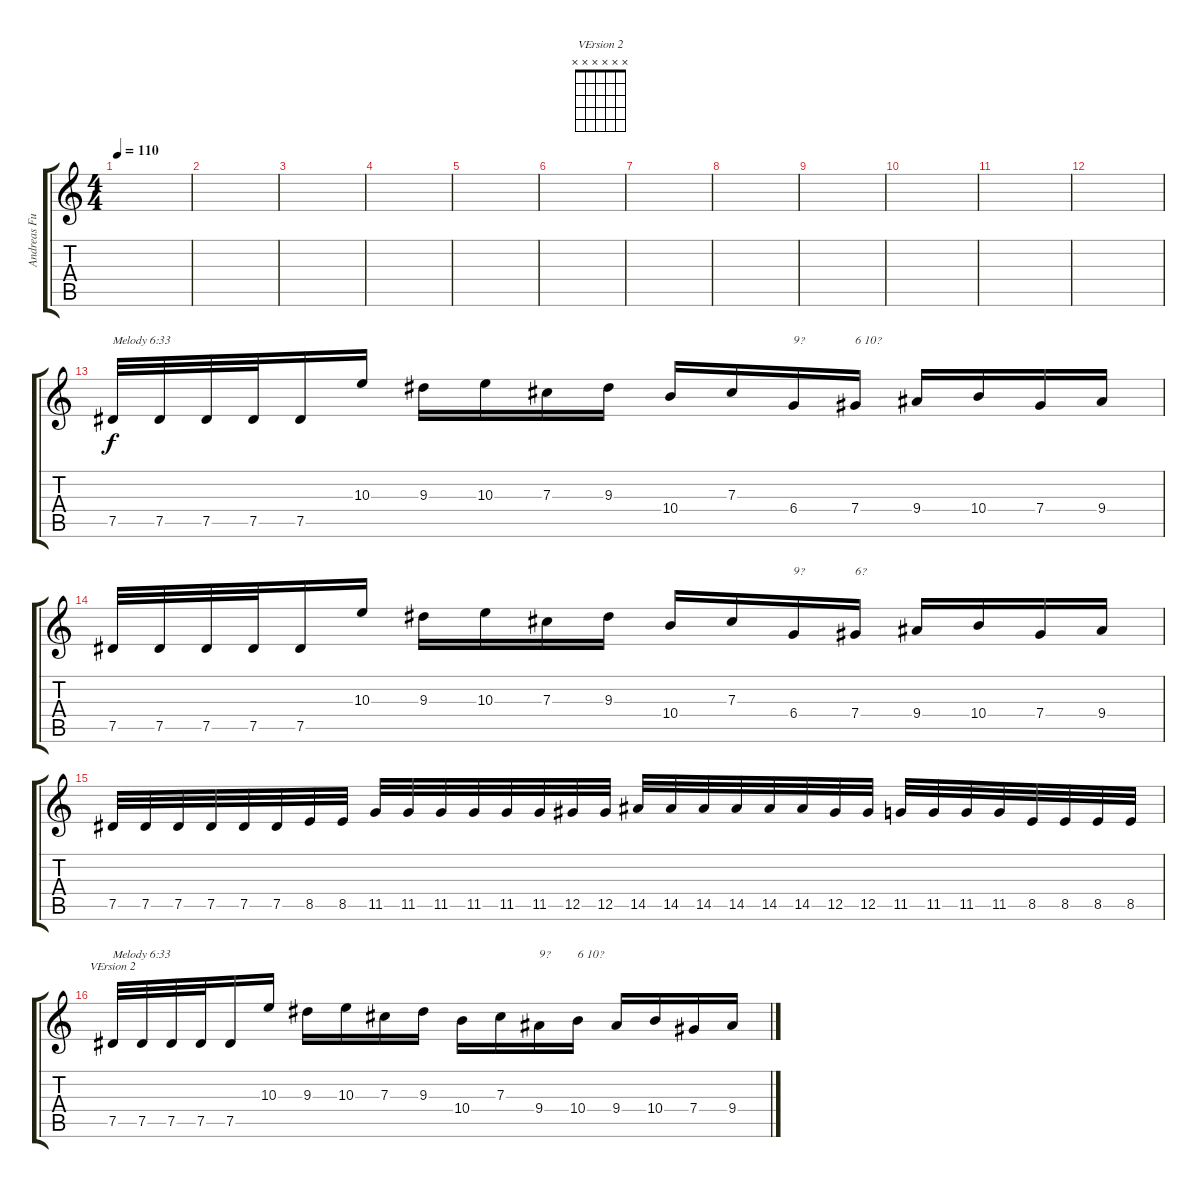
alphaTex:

\track ("Andreas Fullmestad (D# Tuning)" "Andreas Fu") {instrument distortionguitar}
\staff {score tabs}
\tuning (Eb4 Bb3 Gb3 Db3 Ab2 Eb2) {hide}
\chord ("VErsion 2" x x x x x x)
\ts (4 4)
\tempo 110
\clef g2
\ks c
|
|
|
|
|
|
|
|
|
|
|
|
7.5.32{txt "Melody 6:33"} 7.5.32 7.5.32 7.5.32 7.5.16 10.3.16 9.3.16 10.3.16 7.3.16 9.3.16 10.4.16 7.3.16 6.4.16{txt "9?"} 7.4.16{txt "6 10?"} 9.4.16 10.4.16 7.4.16 9.4.16 |
7.5.32 7.5.32 7.5.32 7.5.32 7.5.16 10.3.16 9.3.16 10.3.16 7.3.16 9.3.16 10.4.16 7.3.16 6.4.16{txt "9?"} 7.4.16{txt "6?"} 9.4.16 10.4.16 7.4.16 9.4.16 |
7.5.32 7.5.32 7.5.32 7.5.32 7.5.32 7.5.32 8.5.32 8.5.32 11.5.32 11.5.32 11.5.32 11.5.32 11.5.32 11.5.32 12.5.32 12.5.32 14.5.32 14.5.32 14.5.32 14.5.32 14.5.32 14.5.32 12.5.32 12.5.32 11.5.32 11.5.32 11.5.32 11.5.32 8.5.32 8.5.32 8.5.32 8.5.32 |
7.5.32{ch "VErsion 2" txt "Melody 6:33"} 7.5.32 7.5.32 7.5.32 7.5.16 10.3.16 9.3.16 10.3.16 7.3.16 9.3.16 10.4.16 7.3.16 9.4.16{txt "9?"} 10.4.16{txt "6 10?"} 9.4.16 10.4.16 7.4.16 9.4.16
